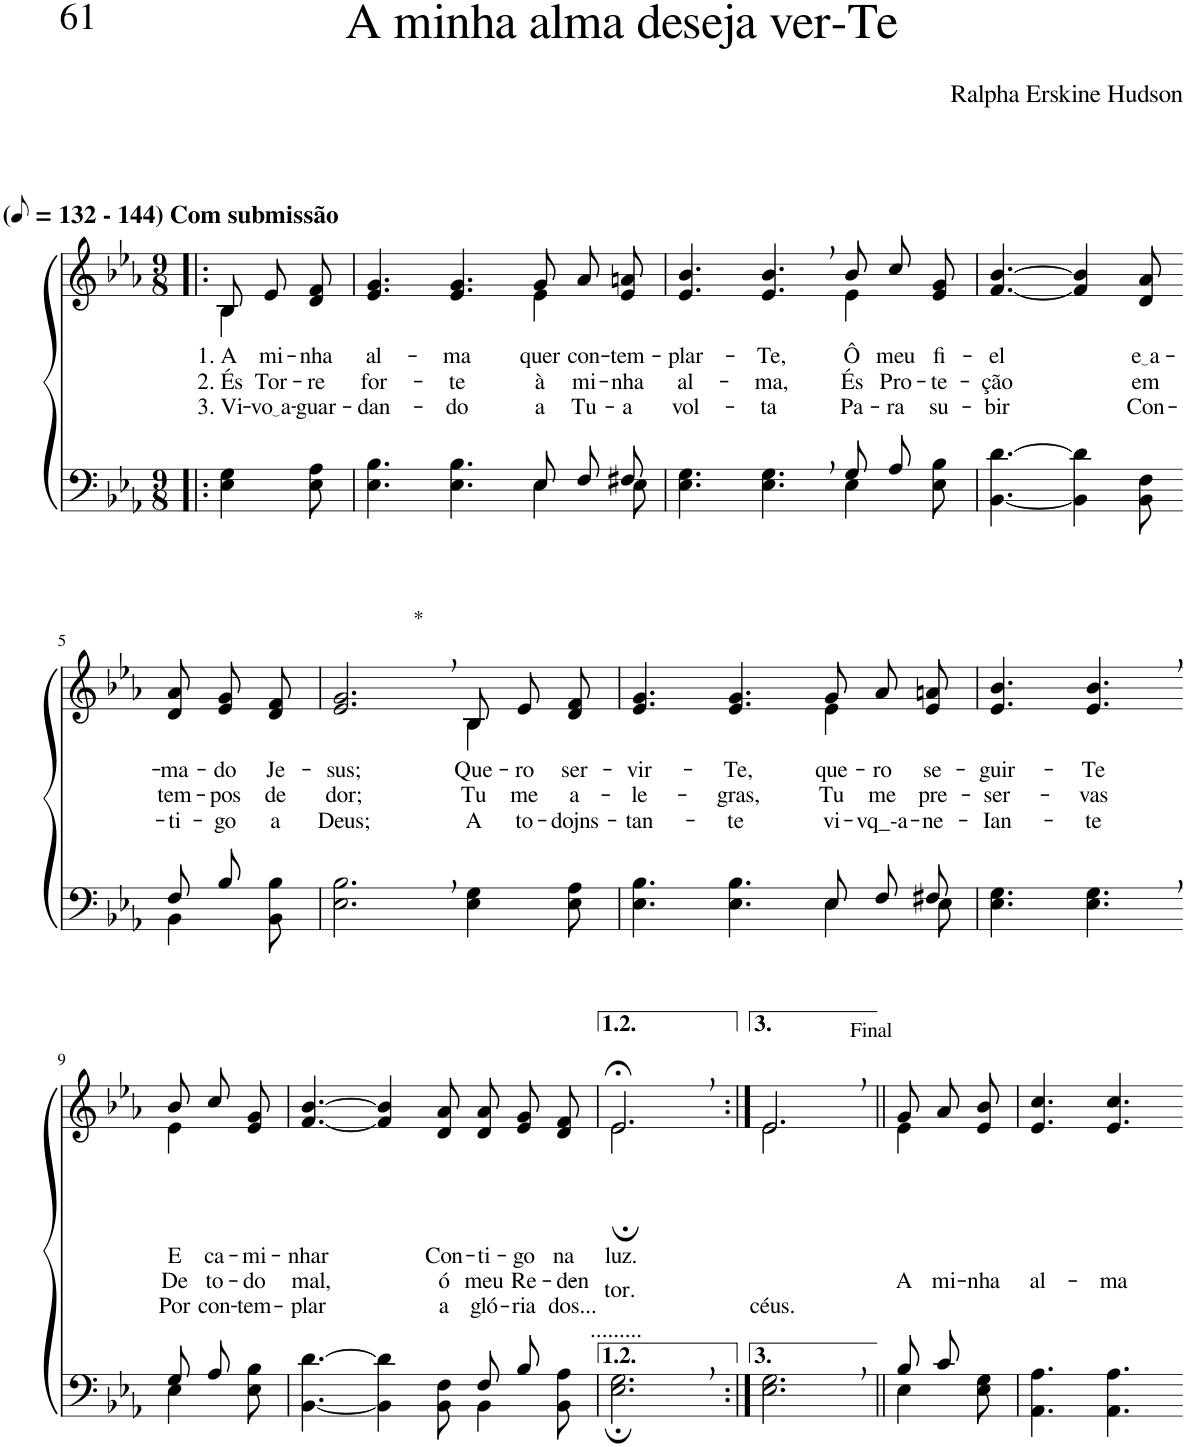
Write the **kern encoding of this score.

**kern	**kern	**text	**text	**text
*part2	*part1	*part1	*part1	*part1
*staff2	*staff1	*staff1	*staff1	*staff1
*I"Parte III e IV	*I"Parte I e II	*	*	*
*clefF4	*clefG2	*	*	*
*k[b-e-a-]	*k[b-e-a-]	*	*	*
*M9/8	*M9/8	*	*	*
*MM66	*MM66	*	*	*
=1!|:	=1!|:	=1!|:	=1!|:	=1!|:
*	*^	*	*	*
!	!LO:TX:a:B:t=(	!	!	!	!
!	!LO:TX:a:B:t=- 144) Com submissão	!	!	!	!
!	!	!	!LO:LY:b	!LO:LY:b	!LO:LY:b
4E-\ 4G\	8B-/L	4B-\	1. A	2. És	3. Vi-
!	!	!	!LO:LY:b	!LO:LY:b	!LO:LY:b
.	8e-/	.	mi-	Tor-	vo a
!	!	!	!LO:LY:b	!LO:LY:b	!LO:LY:b
8E-\ 8A-\	8d/ 8f/J	8ryy	-nha	-re	-guar-
=2	=2	=2	=2	=2	=2
*^	*	*	*	*	*
!	!	!	!	!LO:LY:b	!LO:LY:b	!LO:LY:b
4.E-\ 4.B-\	2.ryy	4.e-/ 4.g/	2.ryy	al-	for-	-dan-
!	!	!	!	!LO:LY:b	!LO:LY:b	!LO:LY:b
4.E-\ 4.B-\	.	4.e-/ 4.g/	.	-ma	-te	-do
!	!	!	!	!LO:LY:b	!LO:LY:b	!LO:LY:b
4E-\	8E-/L	8g/L	4e-\	quer	à	a
!	!	!	!	!LO:LY:b	!LO:LY:b	!LO:LY:b
.	8F/	8a-/	.	con-	mi-	Tu-
!	!	!	!	!LO:LY:b	!LO:LY:b	!LO:LY:b
8E-\	8F#X/J	8e-/ 8an/J	8ryy	-tem-	-nha	-a
=3	=3	=3	=3	=3	=3	=3
!	!	!	!	!LO:LY:b	!LO:LY:b	!LO:LY:b
2.ryy	4.E-\ 4.G\	4.e-/ 4.b-/	2.ryy	-plar-	al-	vol-
!	!	!	!	!LO:LY:b	!LO:LY:b	!LO:LY:b
.	4.E-\ 4.G\	4.e-/, 4.b-/,	.	-Te,	-ma,	-ta
!	!	!	!	!LO:LY:b	!LO:LY:b	!LO:LY:b
8G/L	4E-\	8b-/L	4e-\	Ô	És	Pa-
!	!	!	!	!LO:LY:b	!LO:LY:b	!LO:LY:b
8A-/J	.	8cc/	.	meu	Pro-	-ra
!	!	!	!	!LO:LY:b	!LO:LY:b	!LO:LY:b
8ryy	8E-\ 8B-\	8e-/ 8g/J	8ryy	fi-	-te-	su-
=4	=4	=4	=4	=4	=4	=4
!	!	!	!	!LO:LY:b	!LO:LY:b	!LO:LY:b
*v	*v	*	*	*	*	*
*	*v	*v	*	*	*
[4.BB-\ [4.d\	[4.f/ [4.b-/	-el	-ção	-bir
4BB-\] 4d\]	4f/] 4b-/]	.	.	.
!	!	!LO:LY:b	!LO:LY:b	!LO:LY:b
8BB-\ 8F\	8d/ 8a-/	e a	em	Con-
!!LO:LB:g=z
=5-	=5-	=5-	=5-	=5-
*^	*	*	*	*
!	!	!	!LO:LY:b	!LO:LY:b	!LO:LY:b
8F/L	4BB-\	8d/ 8a-/L	-ma-	tem-	-ti-
!	!	!	!LO:LY:b	!LO:LY:b	!LO:LY:b
8B-/J	.	8e-/ 8g/	-do	-pos	-go
!	!	!	!LO:LY:b	!LO:LY:b	!LO:LY:b
8ryy	8BB-\ 8B-\	8d/ 8f/J	Je-	de	a
=6	=6	=6	=6	=6	=6
!	!	!LO:TX:a:t=*	!	!	!
!	!	!	!LO:LY:b	!LO:LY:b	!LO:LY:b
*v	*v	*^	*	*	*
2.E-\, 2.B-\,	2.e-/, 2.g/,	2.ryy	-sus;	dor;	Deus;
!	!	!	!LO:LY:b	!LO:LY:b	!LO:LY:b
4E-\ 4G\	8B-/L	4B-\	Que-	Tu	A
!	!	!	!LO:LY:b	!LO:LY:b	!LO:LY:b
.	8e-/	.	-ro	me	to-
!	!	!	!LO:LY:b	!LO:LY:b	!LO:LY:b
8E-\ 8A-\	8d/ 8f/J	8ryy	ser-	a-	-dojns-
=7	=7	=7	=7	=7	=7
*^	*	*	*	*	*
!	!	!	!	!LO:LY:b	!LO:LY:b	!LO:LY:b
4.E-\ 4.B-\	2.ryy	4.e-/ 4.g/	2.ryy	-vir-	-le-	-tan-
!	!	!	!	!LO:LY:b	!LO:LY:b	!LO:LY:b
4.E-\ 4.B-\	.	4.e-/ 4.g/	.	-Te,	-gras,	-te
!	!	!	!	!LO:LY:b	!LO:LY:b	!LO:LY:b
4E-\	8E-/L	8g/L	4e-\	que-	Tu	vi-
!	!	!	!	!LO:LY:b	!LO:LY:b	!LO:LY:b
.	8F/	8a-/	.	-ro	me	-vq_-a-
!	!	!	!	!LO:LY:b	!LO:LY:b	!LO:LY:b
8E-\	8F#X/J	8e-/ 8an/J	8ryy	se-	pre-	-ne-
=8	=8	=8	=8	=8	=8	=8
!	!	!	!	!LO:LY:b	!LO:LY:b	!LO:LY:b
*v	*v	*	*	*	*	*
*	*v	*v	*	*	*
4.E-\ 4.G\	4.e-/ 4.b-/	-guir-	-ser-	-Ian-
!	!	!LO:LY:b	!LO:LY:b	!LO:LY:b
4.E-\, 4.G\,	4.e-/, 4.b-/,	-Te	-vas	-te
!!LO:LB:g=z
=9-	=9-	=9-	=9-	=9-
*^	*^	*	*	*
!	!	!	!	!LO:LY:b	!LO:LY:b	!LO:LY:b
8G/L	4E-\	8b-/L	4e-\	E	De	Por
!	!	!	!	!LO:LY:b	!LO:LY:b	!LO:LY:b
8A-/J	.	8cc/	.	ca-	to-	con-
!	!	!	!	!LO:LY:b	!LO:LY:b	!LO:LY:b
8ryy	8E-\ 8B-\	8e-/ 8g/J	8ryy	-mi-	-do	-tem-
=10	=10	=10	=10	=10	=10	=10
!	!	!	!	!LO:LY:b	!LO:LY:b	!LO:LY:b
*	*	*v	*v	*	*	*
[4.BB-\ [4.d\	2.ryy	[4.f/ [4.b-/	-nhar	mal,	-plar
4BB-\] 4d\]	.	4f/] 4b-/]	.	.	.
!	!	!	!LO:LY:b	!LO:LY:b	!LO:LY:b
8BB-\ 8F\	.	8d/ 8a-/	Con-	ó	a
!	!	!	!LO:LY:b	!LO:LY:b	!LO:LY:b
4BB-\	8F/L	8d/ 8a-/L	-ti-	meu	gló-
!	!	!	!LO:LY:b	!LO:LY:b	!LO:LY:b
.	8B-/J	8e-/ 8g/	-go	Re-	-ria
!	!	!	!LO:LY:b	!LO:LY:b	!LO:LY:b
8BB-\ 8A-\	8ryy	8d/ 8f/J	na	-den-	dos...
=11	=11	=11	=11	=11	=11
!	!	!LO:TX:b:t=tor.	!	!	!
!	!	!LO:TX:b:t=.........	!	!	!
!	!	!	!LO:LY:b	!	!
*v	*v	*^	*	*	*
2.E-\;, 2.G\;,	2.e-;<,/	2.e-;\	luz.	.	.
=12:|!	=12:|!	=12:|!	=12:|!	=12:|!	=12:|!
!	!LO:TX:a:t=Final	!	!	!	!
!	!	!	!	!	!LO:LY:b
2.E-\, 2.G\,	2.e-,/	2.e-\	.	.	céus.
=13||	=13||	=13||	=13||	=13||	=13||
*^	*	*	*	*	*
!	!	!	!	!	!LO:LY:b	!
8B-/L	4E-\	8g/L	4e-\	.	-A	.
!	!	!	!	!	!LO:LY:b	!
8c/J	.	8a-/	.	.	mi-	.
!	!	!	!	!	!LO:LY:b	!
8ryy	8E-\ 8G\	8e-/ 8b-/J	8ryy	.	-nha	.
=14	=14	=14	=14	=14	=14	=14
!	!	!	!	!	!LO:LY:b	!
*v	*v	*	*	*	*	*
*	*v	*v	*	*	*
4.AA-\ 4.A-\	4.e-/ 4.cc/	.	al-	.
!	!	!	!LO:LY:b	!
4.AA-\ 4.A-\	4.e-/ 4.cc/	.	-ma	.
=-	=-	=-	=-	=-
*-	*-	*-	*-	*-
